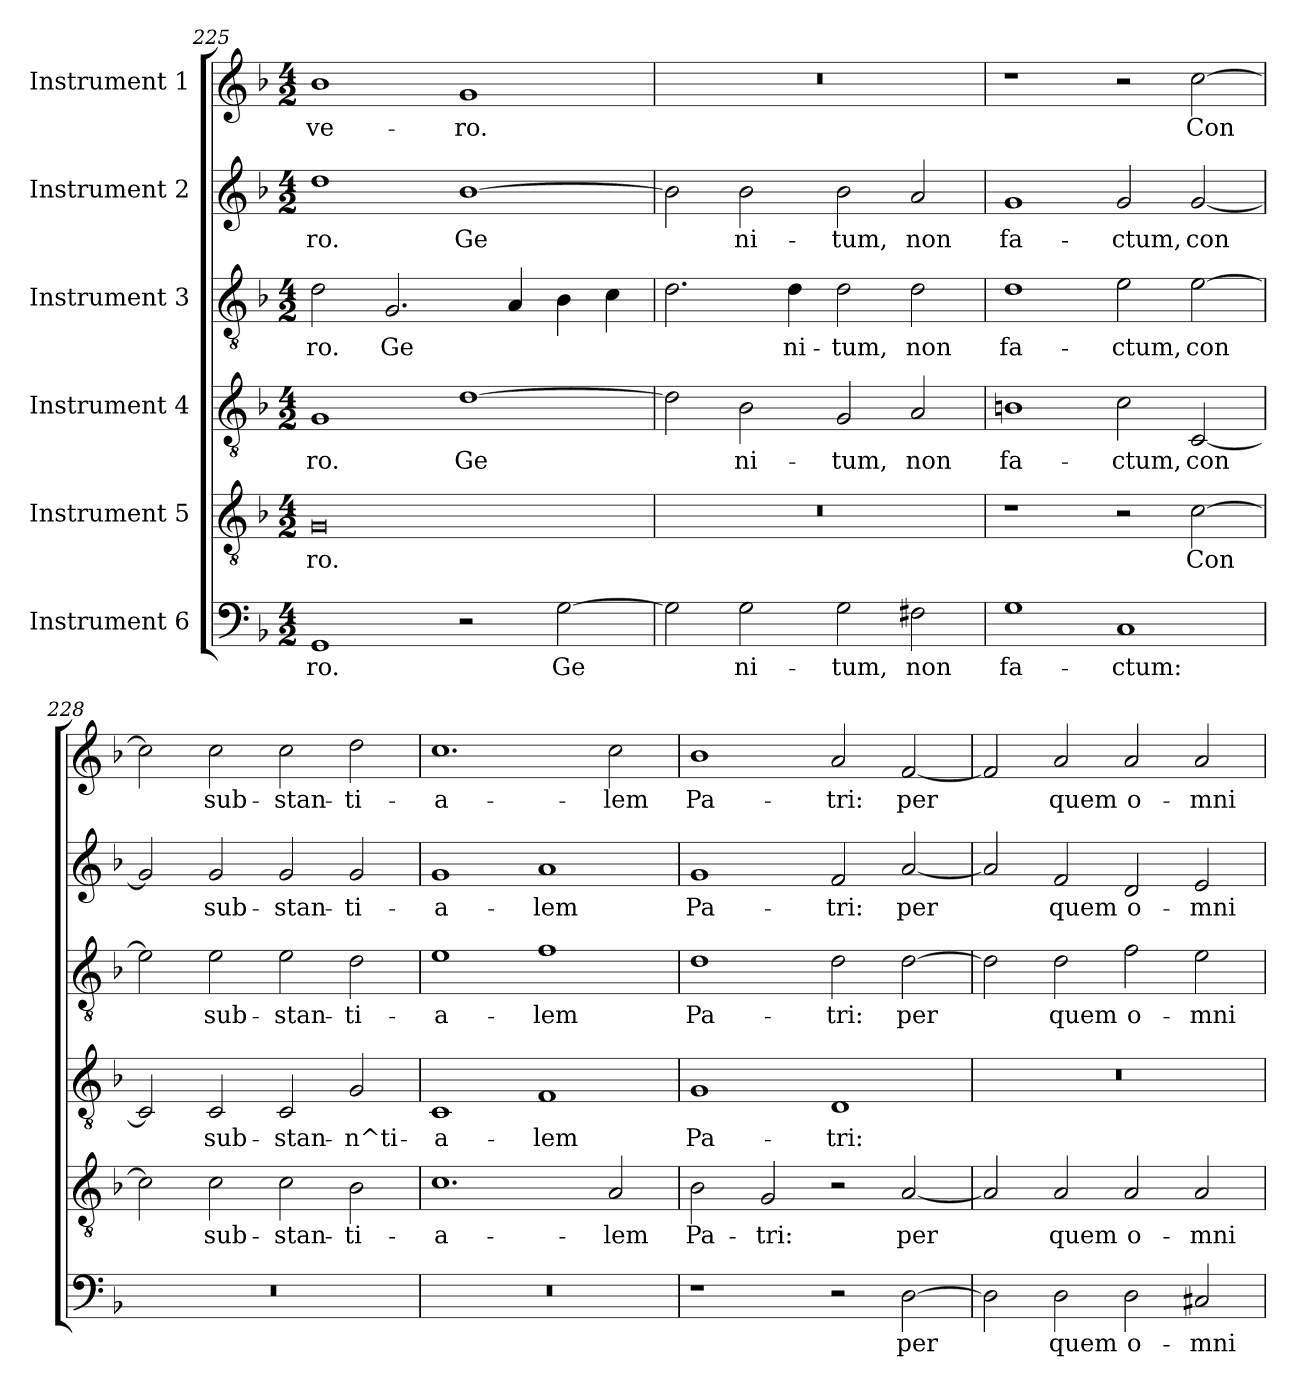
**kern	**text	**kern	**text	**kern	**text	**kern	**text	**kern	**text	**kern	**text
*part6	*part6	*part5	*part5	*part4	*part4	*part3	*part3	*part2	*part2	*part1	*part1
*staff6	*staff6	*staff5	*staff5	*staff4	*staff4	*staff3	*staff3	*staff2	*staff2	*staff1	*staff1
*I"Instrument 6	*	*I"Instrument 5	*	*I"Instrument 4	*	*I"Instrument 3	*	*I"Instrument 2	*	*I"Instrument 1	*
*clefF4	*	*clefGv2	*	*clefGv2	*	*clefGv2	*	*clefG2	*	*clefG2	*
*k[b-]	*	*k[b-]	*	*k[b-]	*	*k[b-]	*	*k[b-]	*	*k[b-]	*
*F:	*	*F:	*	*F:	*	*F:	*	*F:	*	*F:	*
*M4/2	*	*M4/2	*	*M4/2	*	*M4/2	*	*M4/2	*	*M4/2	*
=225	=225	=225	=225	=225	=225	=225	=225	=225	=225	=225	=225
!	!LO:LY:b:cj	!	!LO:LY:b:cj	!	!LO:LY:b:cj	!	!LO:LY:b:cj	!	!LO:LY:b:cj	!	!LO:LY:b:cj
1GG	-ro.	0G	-ro.	1G	-ro.	2d\	-ro.	1dd	-ro.	1b-	ve-
!	!	!	!	!	!	!	!LO:LY:b:cj	!	!	!	!
.	.	.	.	.	.	2.G/	Ge-	.	.	.	.
!	!	!	!	!	!LO:LY:b:cj	!	!	!	!LO:LY:b:cj	!	!LO:LY:b:cj
2r	.	.	.	[>1d	Ge-	.	.	[>1b-	Ge-	1g	-ro.
!	!	!	!	!	!	!	!LO:LY:b:cj	!	!	!	!
.	.	.	.	.	.	4A/	--	.	.	.	.
!	!LO:LY:b:cj	!	!	!	!	!	!LO:LY:b:cj	!	!	!	!
[>2G\	Ge-	.	.	.	.	4B-\	--	.	.	.	.
!	!	!	!	!	!	!	!LO:LY:b:cj	!	!	!	!
.	.	.	.	.	.	4c\	--	.	.	.	.
=226	=226	=226	=226	=226	=226	=226	=226	=226	=226	=226	=226
!	!LO:LY:b:cj	!	!	!	!LO:LY:b:cj	!	!LO:LY:b:cj	!	!LO:LY:b:cj	!	!
2G\]	--	0r	.	2d\]	--	2.d\	--	2b-\]	--	0r	.
!	!LO:LY:b:cj	!	!	!	!LO:LY:b:cj	!	!	!	!LO:LY:b:cj	!	!
2G\	-ni-	.	.	2B-\	-ni-	.	.	2b-\	-ni-	.	.
!	!	!	!	!	!	!	!LO:LY:b:cj	!	!	!	!
.	.	.	.	.	.	4d\	-ni-	.	.	.	.
!	!LO:LY:b:cj	!	!	!	!LO:LY:b:cj	!	!LO:LY:b:cj	!	!LO:LY:b:cj	!	!
2G\	-tum,	.	.	2G/	-tum,	2d\	-tum,	2b-\	-tum,	.	.
!	!LO:LY:b:cj	!	!	!	!LO:LY:b:cj	!	!LO:LY:b:cj	!	!LO:LY:b:cj	!	!
2F#X\	non	.	.	2A/	non	2d\	non	2a/	non	.	.
!!LO:PB:g=z
=227	=227	=227	=227	=227	=227	=227	=227	=227	=227	=227	=227
!	!LO:LY:b:cj	!	!	!	!LO:LY:b:cj	!	!LO:LY:b:cj	!	!LO:LY:b:cj	!	!
1G	fa-	1r	.	1B	fa-	1d	fa-	1g	fa-	1r	.
!	!LO:LY:b:cj	!	!	!	!LO:LY:b:cj	!	!LO:LY:b:cj	!	!LO:LY:b:cj	!	!
1C	-ctum:	2r	.	2c\	-ctum,	2e\	-ctum,	2g/	-ctum,	2r	.
!	!	!	!LO:LY:b:cj	!	!LO:LY:b:cj	!	!LO:LY:b:cj	!	!LO:LY:b:cj	!	!LO:LY:b:cj
.	.	[>2c\	Con-	[<2C/	con-	[>2e\	con-	[<2g/	con-	[>2cc\	Con-
=228	=228	=228	=228	=228	=228	=228	=228	=228	=228	=228	=228
!	!	!	!LO:LY:b:cj	!	!LO:LY:b:cj	!	!LO:LY:b:cj	!	!LO:LY:b:cj	!	!LO:LY:b:cj
0r	.	2c\]	--	2C/]	--	2e\]	--	2g/]	--	2cc\]	--
!	!	!	!LO:LY:b:cj	!	!LO:LY:b:cj	!	!LO:LY:b:cj	!	!LO:LY:b:cj	!	!LO:LY:b:cj
.	.	2c\	-sub-	2C/	-sub-	2e\	-sub-	2g/	-sub-	2cc\	-sub-
!	!	!	!LO:LY:b:cj	!	!LO:LY:b:cj	!	!LO:LY:b:cj	!	!LO:LY:b:cj	!	!LO:LY:b:cj
.	.	2c\	-stan-	2C/	-stan-	2e\	-stan-	2g/	-stan-	2cc\	-stan-
!	!	!	!LO:LY:b:cj	!	!LO:LY:b:cj	!	!LO:LY:b:cj	!	!LO:LY:b:cj	!	!LO:LY:b:cj
.	.	2B-\	-ti-	2G/	-n^ti-	2d\	-ti-	2g/	-ti-	2dd\	-ti-
=229	=229	=229	=229	=229	=229	=229	=229	=229	=229	=229	=229
!	!	!	!LO:LY:b:cj	!	!LO:LY:b:cj	!	!LO:LY:b:cj	!	!LO:LY:b:cj	!	!LO:LY:b:cj
0r	.	1.c	-a-	1C	-a-	1e	-a-	1g	-a-	1.cc	-a-
!	!	!	!	!	!LO:LY:b:cj	!	!LO:LY:b:cj	!	!LO:LY:b:cj	!	!
.	.	.	.	1F	-lem	1f	-lem	1a	-lem	.	.
!	!	!	!LO:LY:b:cj	!	!	!	!	!	!	!	!LO:LY:b:cj
.	.	2A/	-lem	.	.	.	.	.	.	2cc\	-lem
=230	=230	=230	=230	=230	=230	=230	=230	=230	=230	=230	=230
!	!	!	!LO:LY:b:cj	!	!LO:LY:b:cj	!	!LO:LY:b:cj	!	!LO:LY:b:cj	!	!LO:LY:b:cj
1r	.	2B-\	Pa-	1G	Pa-	1d	Pa-	1g	Pa-	1b-	Pa-
!	!	!	!LO:LY:b:cj	!	!	!	!	!	!	!	!
.	.	2G/	-tri:	.	.	.	.	.	.	.	.
!	!	!	!	!	!LO:LY:b:cj	!	!LO:LY:b:cj	!	!LO:LY:b:cj	!	!LO:LY:b:cj
2r	.	2r	.	1D	-tri:	2d\	-tri:	2f/	-tri:	2a/	-tri:
!	!LO:LY:b:cj	!	!LO:LY:b:cj	!	!	!	!LO:LY:b:cj	!	!LO:LY:b:cj	!	!LO:LY:b:cj
[>2D\	per	[<2A/	per	.	.	[>2d\	per	[<2a/	per	[<2f/	per
=231	=231	=231	=231	=231	=231	=231	=231	=231	=231	=231	=231
!	!LO:LY:b:cj	!	!LO:LY:b:cj	!	!	!	!LO:LY:b:cj	!	!LO:LY:b:cj	!	!LO:LY:b:cj
2D\]	.	2A/]	.	0r	.	2d\]	.	2a/]	.	2f/]	.
!	!LO:LY:b:cj	!	!LO:LY:b:cj	!	!	!	!LO:LY:b:cj	!	!LO:LY:b:cj	!	!LO:LY:b:cj
2D\	quem	2A/	quem	.	.	2d\	quem	2f/	quem	2a/	quem
!	!LO:LY:b:cj	!	!LO:LY:b:cj	!	!	!	!LO:LY:b:cj	!	!LO:LY:b:cj	!	!LO:LY:b:cj
2D\	o-	2A/	o-	.	.	2f\	o-	2d/	o-	2a/	o-
!	!LO:LY:b:cj	!	!LO:LY:b:cj	!	!	!	!LO:LY:b:cj	!	!LO:LY:b:cj	!	!LO:LY:b:cj
2C#X/	-mni-	2A/	-mni-	.	.	2e\	-mni-	2e/	-mni-	2a/	-mni-
=	=	=	=	=	=	=	=	=	=	=	=
*-	*-	*-	*-	*-	*-	*-	*-	*-	*-	*-	*-
